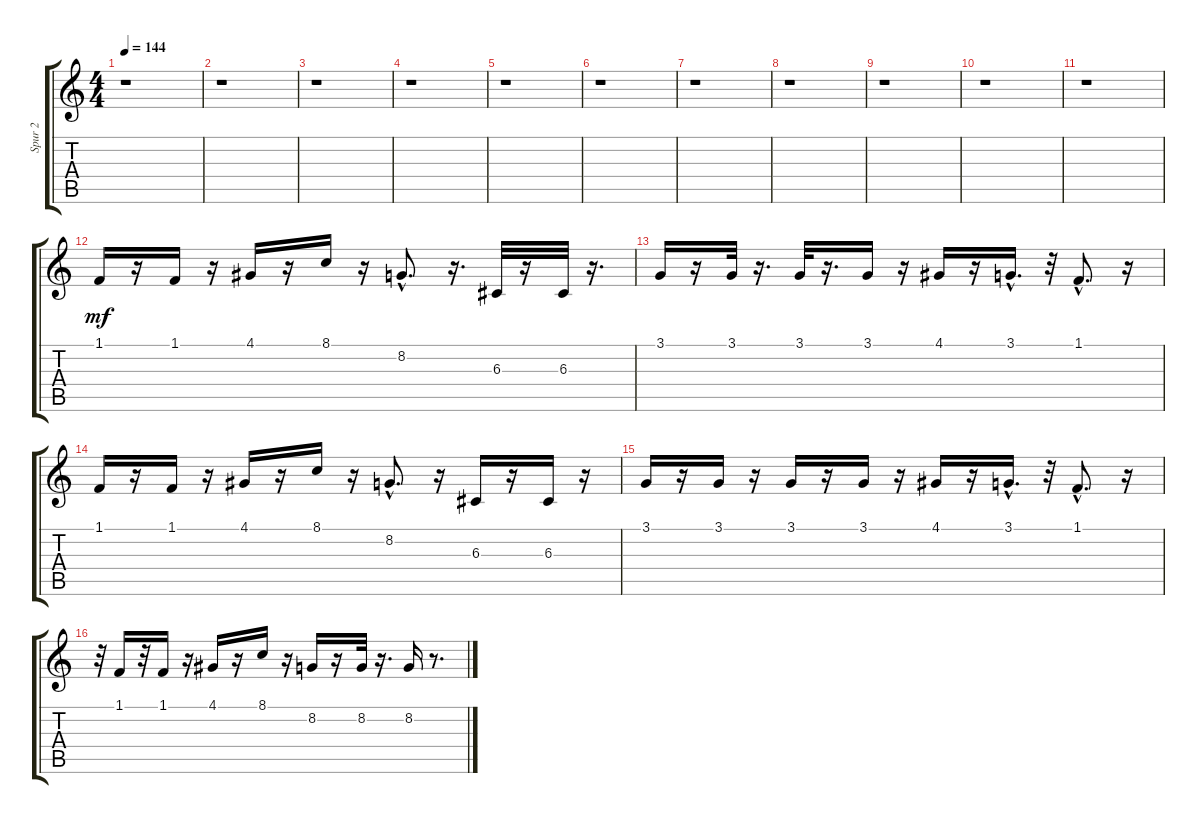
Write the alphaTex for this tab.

\track ("Spur 2" "Spur 2") {instrument lead2sawtooth}
\staff {score tabs}
\tuning (E4 B3 G3 D3 A2 E2) {hide}
\ts (4 4)
\tempo 144
\clef g2
\ks c
r.1{dy f} |
r.1 |
r.1 |
r.1 |
r.1 |
r.1 |
r.1 |
r.1 |
r.1 |
r.1 |
r.1 |
1.1.16{dy mf} r.16 1.1.16 r.16 4.1.16 r.16 8.1.16 r.16 8.2{hac}.8{d} r.16{d} 6.3.32 r.16 6.3.32 r.16{d} |
3.1.16 r.16 3.1.32 r.16{d} 3.1.32 r.16{d} 3.1.16 r.16 4.1.16 r.16 3.1{hac}.16{d} r.32 1.1{hac}.8{d} r.16 |
1.1.16 r.16 1.1.16 r.16 4.1.16 r.16 8.1.16 r.16 8.2{hac}.8{d} r.16 6.3.16 r.16 6.3.16 r.16 |
3.1.16 r.16 3.1.16 r.16 3.1.16 r.16 3.1.16 r.16 4.1.16 r.16 3.1{hac}.16{d} r.32 1.1{hac}.8{d} r.16 |
r.32 1.1.16 r.32 1.1.16 r.16 4.1.16 r.16 8.1.16 r.16 8.2.16 r.16 8.2.32 r.16{d} 8.2.16 r.8{d}
